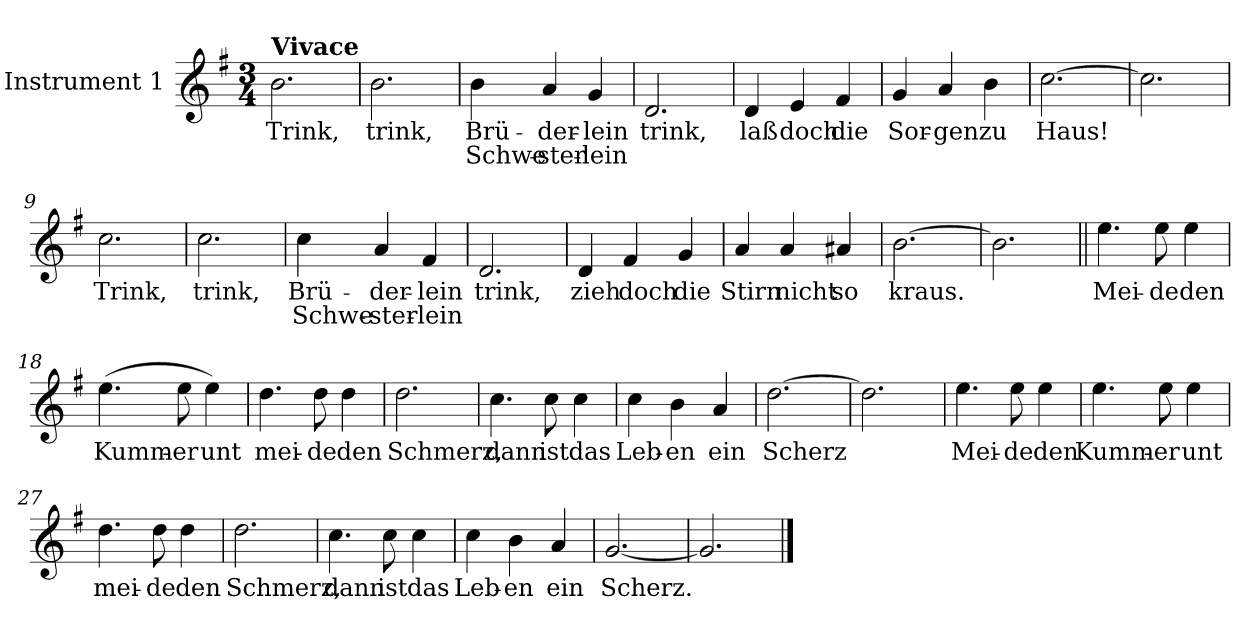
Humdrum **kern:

**kern	**text	**text
*part1	*part1	*part1
*staff1	*staff1	*staff1
*I"Instrument 1	*	*
*clefG2	*	*
*k[f#]	*	*
*M3/4	*	*
=1	=1	=1
!LO:TX:a:B:t=Vivace	!	!
!	!LO:LY:b	!
2.b\	Trink,	.
=2	=2	=2
!	!LO:LY:b	!
2.b\	trink,	.
=3	=3	=3
!	!LO:LY:b	!LO:LY:b
4b\	Brü-	Schwe-
!	!LO:LY:b	!LO:LY:b
4a/	-der-	-ster-
!	!LO:LY:b	!LO:LY:b
4g/	-lein	-lein
=4	=4	=4
!	!LO:LY:b	!
2.d/	trink,	.
=5	=5	=5
!	!LO:LY:b	!
4d/	laß	.
!	!LO:LY:b	!
4e/	doch	.
!	!LO:LY:b	!
4f#/	die	.
=6	=6	=6
!	!LO:LY:b	!
4g/	Sor-	.
!	!LO:LY:b	!
4a/	-gen	.
!	!LO:LY:b	!
4b\	zu	.
=7	=7	=7
!	!LO:LY:b	!
[2.cc\	Haus!	.
=8	=8	=8
2.cc\]	.	.
=9	=9	=9
!	!LO:LY:b	!
2.cc\	Trink,	.
=10	=10	=10
!	!LO:LY:b	!
2.cc\	trink,	.
=11	=11	=11
!	!LO:LY:b	!LO:LY:b
4cc\	Brü-	Schwe-
!	!LO:LY:b	!LO:LY:b
4a/	-der-	-ster-
!	!LO:LY:b	!LO:LY:b
4f#/	-lein	-lein
=12	=12	=12
!	!LO:LY:b	!
2.d/	trink,	.
=13	=13	=13
!	!LO:LY:b	!
4d/	zieh	.
!	!LO:LY:b	!
4f#/	doch	.
!	!LO:LY:b	!
4g/	die	.
=14	=14	=14
!	!LO:LY:b	!
4a/	Stirn	.
!	!LO:LY:b	!
4a/	nicht	.
!	!LO:LY:b	!
4a#X/	so	.
=15	=15	=15
!	!LO:LY:b	!
[2.b\	kraus.	.
=16	=16	=16
2.b\]	.	.
=17||	=17||	=17||
!	!LO:LY:b	!
4.ee\	Mei-	.
!	!LO:LY:b	!
8ee\	-de	.
!	!LO:LY:b	!
4ee\	den	.
!!LO:LB:g=z
=18	=18	=18
!	!LO:LY:b	!
(>4.ee\	Kumm-	.
!	!LO:LY:b	!
8ee\	-er	.
!	!LO:LY:b	!
4ee\)	unt	.
=19	=19	=19
!	!LO:LY:b	!
4.dd\	mei-	.
!	!LO:LY:b	!
8dd\	-de	.
!	!LO:LY:b	!
4dd\	den	.
=20	=20	=20
!	!LO:LY:b	!
2.dd\	Schmerz,	.
=21	=21	=21
!	!LO:LY:b	!
4.cc\	dann	.
!	!LO:LY:b	!
8cc\	ist	.
!	!LO:LY:b	!
4cc\	das	.
=22	=22	=22
!	!LO:LY:b	!
4cc\	Leb-	.
!	!LO:LY:b	!
4b\	-en	.
!	!LO:LY:b	!
4a/	ein	.
=23	=23	=23
!	!LO:LY:b	!
[2.dd\	Scherz	.
=24	=24	=24
2.dd\]	.	.
=25	=25	=25
!	!LO:LY:b	!
4.ee\	Mei-	.
!	!LO:LY:b	!
8ee\	-de	.
!	!LO:LY:b	!
4ee\	den	.
=26	=26	=26
!	!LO:LY:b	!
4.ee\	Kumm-	.
!	!LO:LY:b	!
8ee\	-er	.
!	!LO:LY:b	!
4ee\	unt	.
=27	=27	=27
!	!LO:LY:b	!
4.dd\	mei-	.
!	!LO:LY:b	!
8dd\	-de	.
!	!LO:LY:b	!
4dd\	den	.
=28	=28	=28
!	!LO:LY:b	!
2.dd\	Schmerz,	.
=29	=29	=29
!	!LO:LY:b	!
4.cc\	dann	.
!	!LO:LY:b	!
8cc\	ist	.
!	!LO:LY:b	!
4cc\	das	.
=30	=30	=30
!	!LO:LY:b	!
4cc\	Leb-	.
!	!LO:LY:b	!
4b\	-en	.
!	!LO:LY:b	!
4a/	ein	.
=31	=31	=31
!	!LO:LY:b	!
[2.g/	Scherz.	.
=32	=32	=32
2.g/]	.	.
==	==	==
*-	*-	*-
